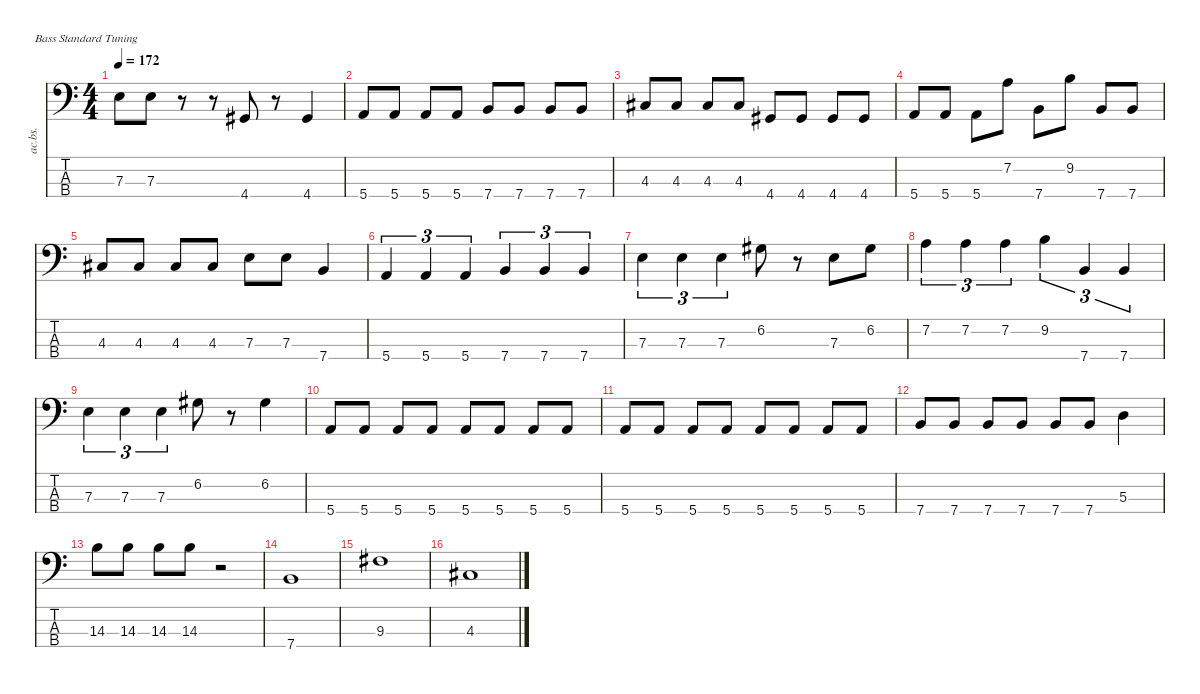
\defaultSystemsLayout 4
\hideDynamics
\bracketExtendMode nobrackets
\otherSystemsTrackNameOrientation horizontal
\track ("Bass" "ac.bs.") {instrument acousticbass}
\staff {score tabs}
\tuning (G2 D2 A1 E1)
\ts (4 4)
\tempo 172
\clef f4
\ks c
7.3.8{dy mf} 7.3.8 r.8 r.8 4.4.8 r.8 4.4.4 |
5.4.8 5.4.8 5.4.8 5.4.8 7.4.8 7.4.8 7.4.8 7.4.8 |
4.3.8 4.3.8 4.3.8 4.3.8 4.4.8 4.4.8 4.4.8 4.4.8 |
5.4.8 5.4.8 5.4.8 7.2.8 7.4.8 9.2.8 7.4.8 7.4.8 |
4.3.8 4.3.8 4.3.8 4.3.8 7.3.8 7.3.8 7.4.4 |
5.4.4{tu (3 2)} 5.4.4{tu (3 2)} 5.4.4{tu (3 2)} 7.4.4{tu (3 2)} 7.4.4{tu (3 2)} 7.4.4{tu (3 2)} |
7.3.4{tu (3 2)} 7.3.4{tu (3 2)} 7.3.4{tu (3 2)} 6.2.8 r.8 7.3.8 6.2.8 |
7.2.4{tu (3 2)} 7.2.4{tu (3 2)} 7.2.4{tu (3 2)} 9.2.4{tu (3 2)} 7.4.4{tu (3 2)} 7.4.4{tu (3 2)} |
7.3.4{tu (3 2)} 7.3.4{tu (3 2)} 7.3.4{tu (3 2)} 6.2.8 r.8 6.2.4 |
5.4.8 5.4.8 5.4.8 5.4.8 5.4.8 5.4.8 5.4.8 5.4.8 |
5.4.8 5.4.8 5.4.8 5.4.8 5.4.8 5.4.8 5.4.8 5.4.8 |
7.4.8 7.4.8 7.4.8 7.4.8 7.4.8 7.4.8 5.3.4 |
14.3.8 14.3.8 14.3.8 14.3.8 r.2 |
7.4.1 |
9.3.1 |
4.3.1
